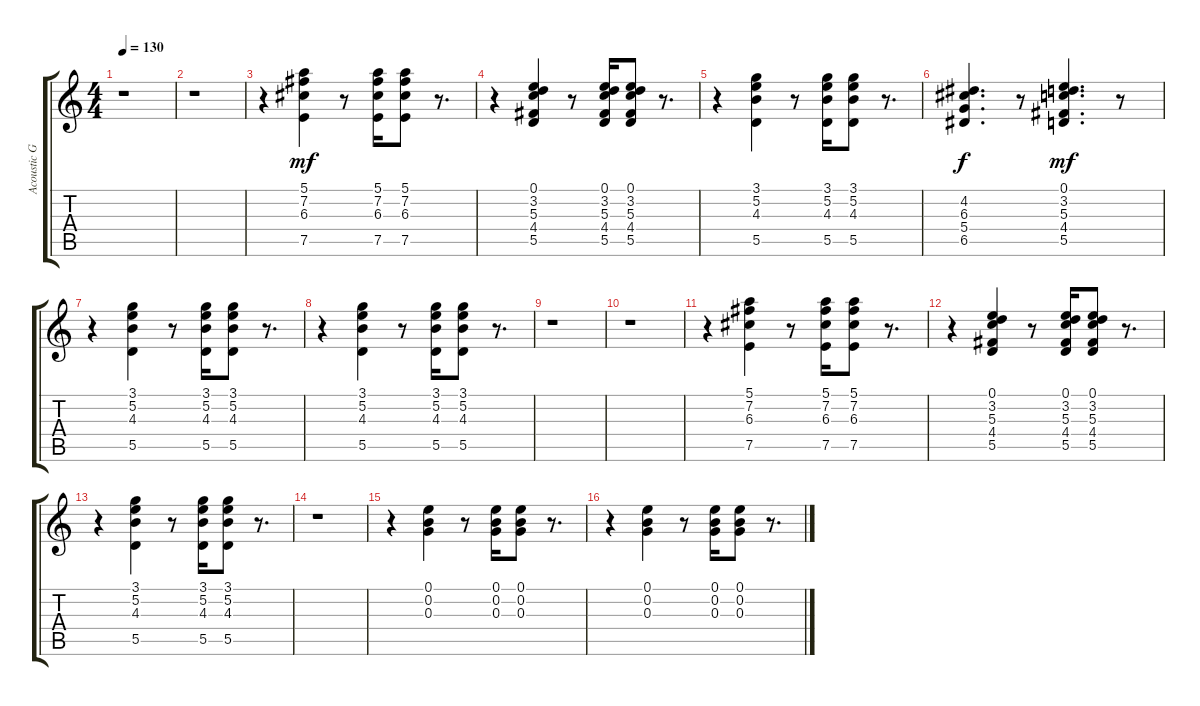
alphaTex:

\track ("Acoustic Guitar" "Acoustic G") {instrument acousticguitarnylon}
\staff {score tabs}
\tuning (E4 B3 G3 D3 A2 E2) {hide}
\ts (4 4)
\tempo 130
\clef g2
\ks c
r.1{dy mf} |
r.1 |
r.4 (5.1 7.2 6.3 7.5).4 r.8 (5.1 7.2 6.3 7.5).16 (5.1 7.2 6.3 7.5).8 r.8{d} |
r.4 (0.1 3.2 5.3 4.4 5.5).4 r.8 (0.1 3.2 5.3 4.4 5.5).16 (0.1 3.2 5.3 4.4 5.5).8 r.8{d} |
r.4 (3.1 5.2 4.3 5.5).4 r.8 (3.1 5.2 4.3 5.5).16 (3.1 5.2 4.3 5.5).8 r.8{d} |
(4.2 6.3 5.4 6.5).4{d dy f} r.8 (0.1 3.2 5.3 4.4 5.5).4{d dy mf} r.8 |
r.4 (3.1 5.2 4.3 5.5).4 r.8 (3.1 5.2 4.3 5.5).16 (3.1 5.2 4.3 5.5).8 r.8{d} |
r.4 (3.1 5.2 4.3 5.5).4 r.8 (3.1 5.2 4.3 5.5).16 (3.1 5.2 4.3 5.5).8 r.8{d} |
r.1 |
r.1 |
r.4 (5.1 7.2 6.3 7.5).4 r.8 (5.1 7.2 6.3 7.5).16 (5.1 7.2 6.3 7.5).8 r.8{d} |
r.4 (0.1 3.2 5.3 4.4 5.5).4 r.8 (0.1 3.2 5.3 4.4 5.5).16 (0.1 3.2 5.3 4.4 5.5).8 r.8{d} |
r.4 (3.1 5.2 4.3 5.5).4 r.8 (3.1 5.2 4.3 5.5).16 (3.1 5.2 4.3 5.5).8 r.8{d} |
r.1 |
r.4 (0.1 0.2 0.3).4 r.8 (0.1 0.2 0.3).16 (0.1 0.2 0.3).8 r.8{d} |
r.4 (0.1 0.2 0.3).4 r.8 (0.1 0.2 0.3).16 (0.1 0.2 0.3).8 r.8{d}
